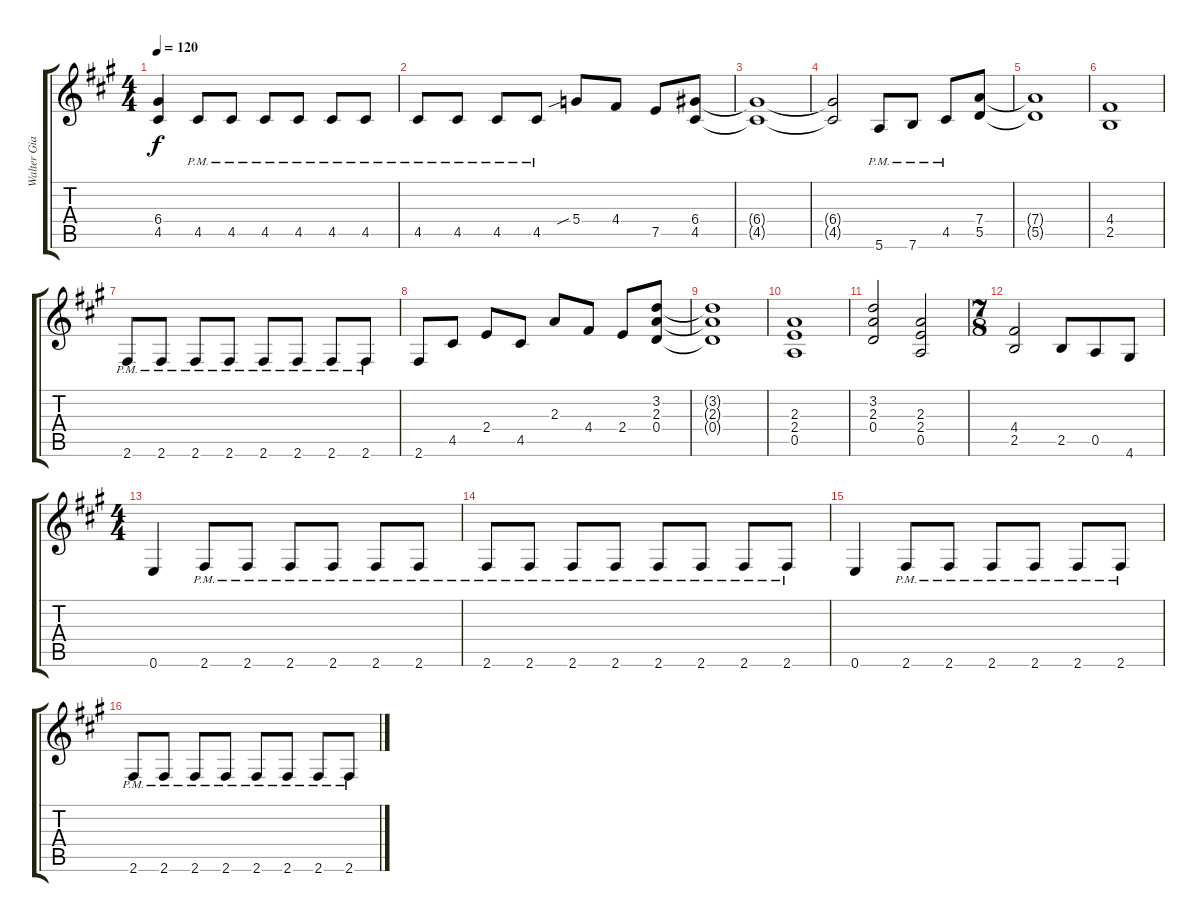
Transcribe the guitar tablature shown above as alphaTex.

\track ("Walter Giardino" "Walter Gia") {instrument overdrivenguitar}
\staff {score tabs}
\tuning (E4 B3 G3 D3 A2 E2) {hide}
\ts (4 4)
\tempo 120
\clef g2
\ks a
(6.4{t} 4.5{t}).4{dy f} 4.5{pm}.8 4.5{pm}.8 4.5{pm}.8 4.5{pm}.8 4.5{pm}.8 4.5{pm}.8 |
4.5{pm}.8 4.5{pm}.8 4.5{pm}.8 4.5{pm}.8 5.4{sib}.8 4.4.8 7.5.8 (6.4 4.5).8 |
(6.4{t} 4.5{t}).1 |
(6.4{t} 4.5{t}).2 5.6{pm}.8 7.6{pm}.8 4.5{pm}.8 (7.4 5.5).8 |
(7.4{t} 5.5{t}).1 |
(4.4 2.5).1 |
2.6{pm}.8 2.6{pm}.8 2.6{pm}.8 2.6{pm}.8 2.6{pm}.8 2.6{pm}.8 2.6{pm}.8 2.6{pm}.8 |
2.6.8 4.5.8 2.4.8 4.5.8 2.3.8 4.4.8 2.4.8 (3.2 2.3 0.4).8 |
(3.2{t} 2.3{t} 0.4{t}).1 |
(2.3 2.4 0.5).1 |
(3.2 2.3 0.4).2 (2.3 2.4 0.5).2 |
\ts (7 8)
(4.4 2.5).2 2.5.8 0.5.8 4.6.8 |
\ts (4 4)
0.6.4 2.6{pm}.8 2.6{pm}.8 2.6{pm}.8 2.6{pm}.8 2.6{pm}.8 2.6{pm}.8 |
2.6{pm}.8 2.6{pm}.8 2.6{pm}.8 2.6{pm}.8 2.6{pm}.8 2.6{pm}.8 2.6{pm}.8 2.6{pm}.8 |
0.6.4 2.6{pm}.8 2.6{pm}.8 2.6{pm}.8 2.6{pm}.8 2.6{pm}.8 2.6{pm}.8 |
2.6{pm}.8 2.6{pm}.8 2.6{pm}.8 2.6{pm}.8 2.6{pm}.8 2.6{pm}.8 2.6{pm}.8 2.6{pm}.8
